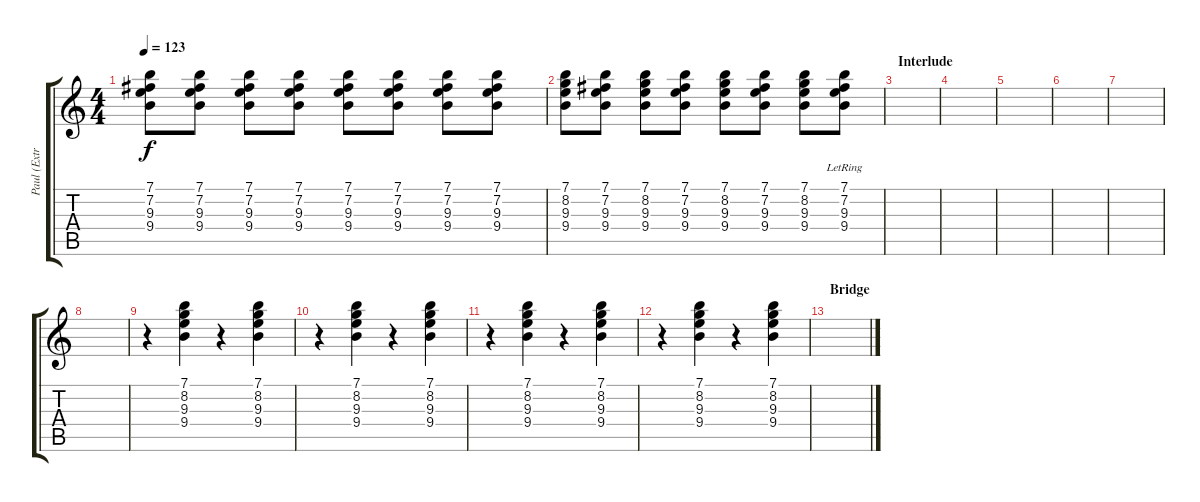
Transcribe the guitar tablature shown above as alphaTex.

\track ("Paul (Extra Guitar)" "Paul (Extr") {instrument overdrivenguitar}
\staff {score tabs}
\tuning (E4 B3 G3 D3 A2 E2) {hide}
\ts (4 4)
\tempo 123
\clef g2
\ks c
(7.1 7.2 9.3 9.4).8{dy f} (7.1 7.2 9.3 9.4).8 (7.1 7.2 9.3 9.4).8 (7.1 7.2 9.3 9.4).8 (7.1 7.2 9.3 9.4).8 (7.1 7.2 9.3 9.4).8 (7.1 7.2 9.3 9.4).8 (7.1 7.2 9.3 9.4).8 |
(7.1 8.2 9.3 9.4).8 (7.1 7.2 9.3 9.4).8 (7.1 8.2 9.3 9.4).8 (7.1 7.2 9.3 9.4).8 (7.1 8.2 9.3 9.4).8 (7.1 7.2 9.3 9.4).8 (7.1 8.2 9.3 9.4).8 (7.1{lr} 7.2{lr} 9.3{lr} 9.4{lr}).8 |
\section ("" "Interlude")
|
|
|
|
|
|
r.4 (7.1 8.2 9.3 9.4).4 r.4 (7.1 8.2 9.3 9.4).4 |
r.4 (7.1 8.2 9.3 9.4).4 r.4 (7.1 8.2 9.3 9.4).4 |
r.4 (7.1 8.2 9.3 9.4).4 r.4 (7.1 8.2 9.3 9.4).4 |
r.4 (7.1 8.2 9.3 9.4).4 r.4 (7.1 8.2 9.3 9.4).4 |
\section ("" "Bridge")
